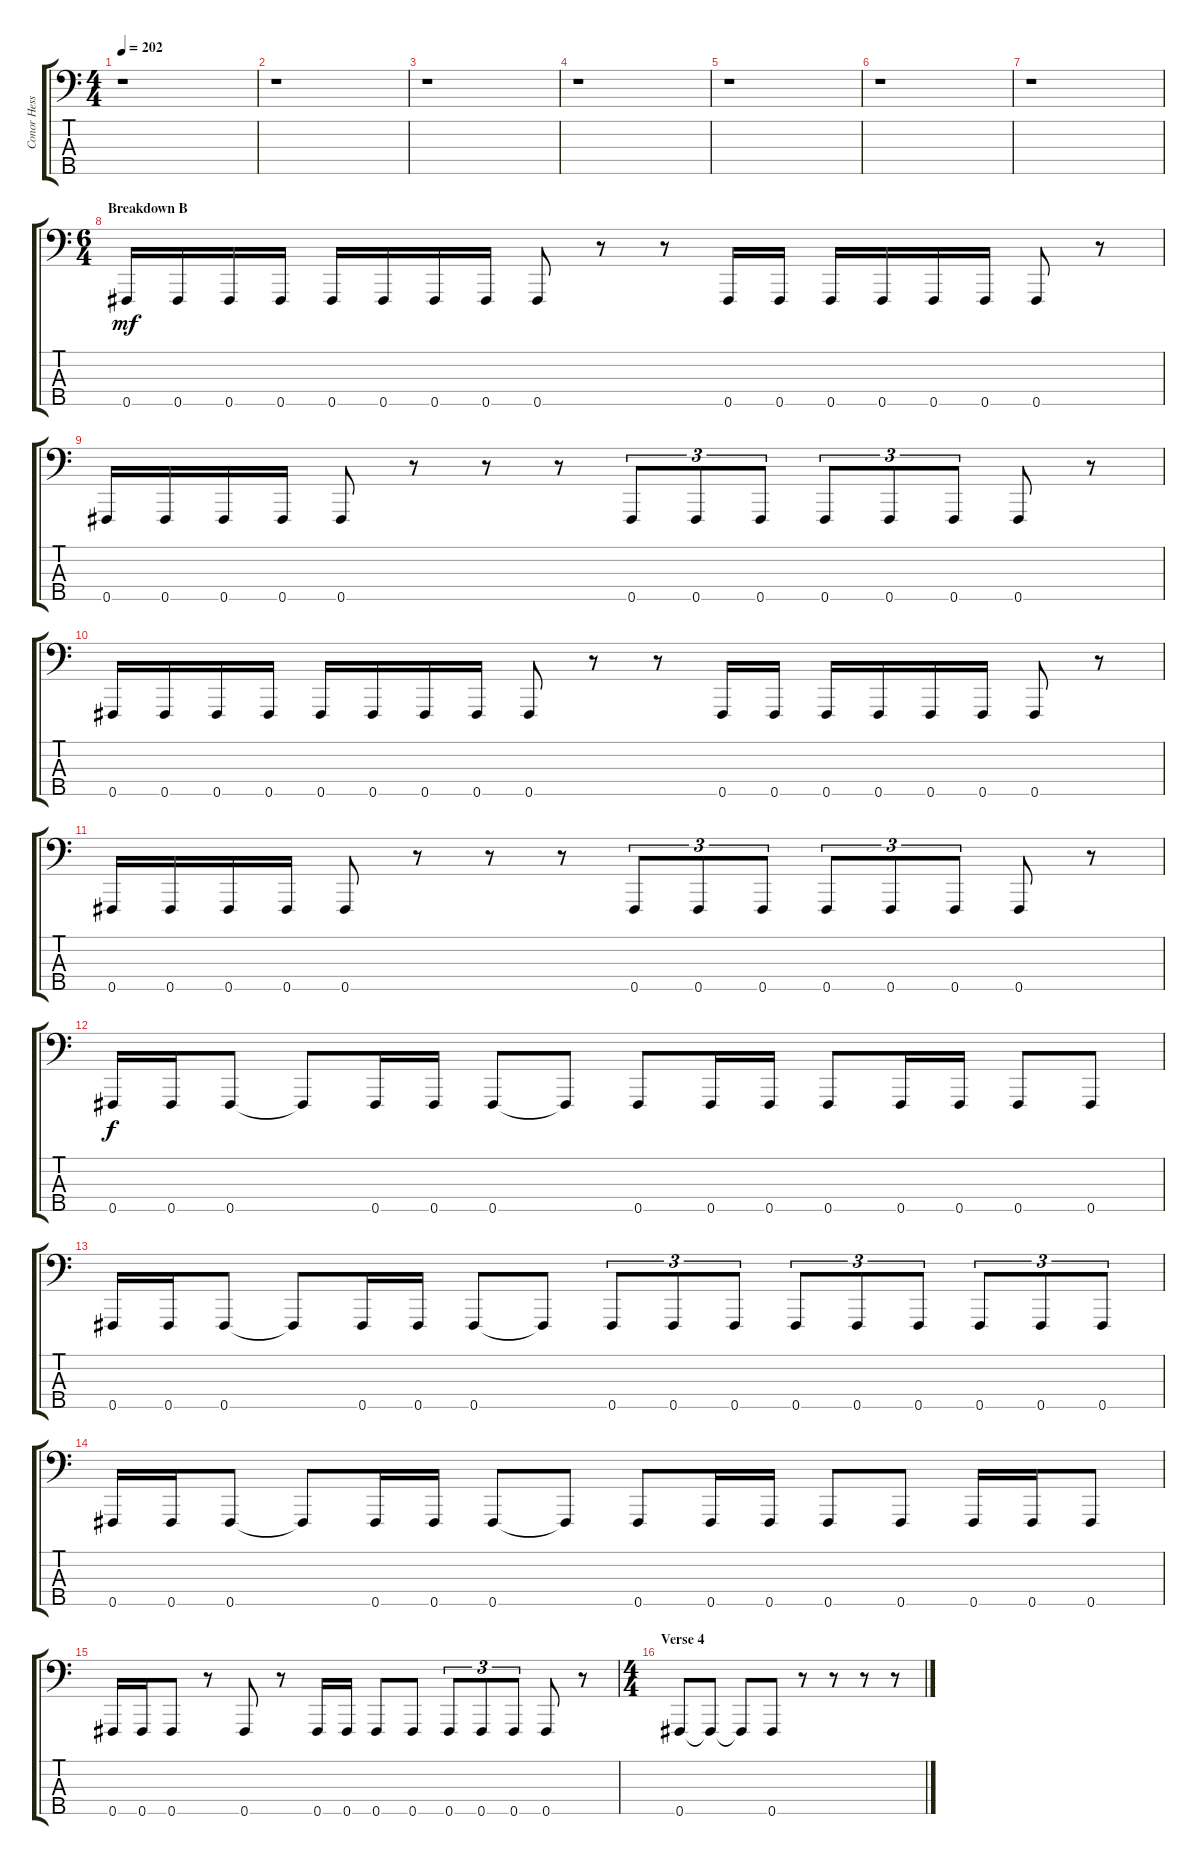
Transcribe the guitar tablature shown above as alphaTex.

\track ("Conor Hesse" "Conor Hess") {instrument slapbass1}
\staff {score tabs}
\tuning (E2 B1 Gb1 Db1 Gb0) {hide}
\ts (4 4)
\tempo 202
\clef f4
\ks c
r.1{dy f} |
r.1 |
r.1 |
r.1 |
r.1 |
r.1 |
r.1 |
\ts (6 4)
\section ("" "Breakdown B")
0.5.16{dy mf} 0.5.16 0.5.16 0.5.16 0.5.16 0.5.16 0.5.16 0.5.16 0.5.8 r.8 r.8 0.5.16 0.5.16 0.5.16 0.5.16 0.5.16 0.5.16 0.5.8 r.8 |
0.5.16 0.5.16 0.5.16 0.5.16 0.5.8 r.8 r.8 r.8 0.5.8{tu (3 2)} 0.5.8{tu (3 2)} 0.5.8{tu (3 2)} 0.5.8{tu (3 2)} 0.5.8{tu (3 2)} 0.5.8{tu (3 2)} 0.5.8 r.8 |
0.5.16 0.5.16 0.5.16 0.5.16 0.5.16 0.5.16 0.5.16 0.5.16 0.5.8 r.8 r.8 0.5.16 0.5.16 0.5.16 0.5.16 0.5.16 0.5.16 0.5.8 r.8 |
0.5.16 0.5.16 0.5.16 0.5.16 0.5.8 r.8 r.8 r.8 0.5.8{tu (3 2)} 0.5.8{tu (3 2)} 0.5.8{tu (3 2)} 0.5.8{tu (3 2)} 0.5.8{tu (3 2)} 0.5.8{tu (3 2)} 0.5.8 r.8 |
0.5.16{dy f} 0.5.16 0.5.8 0.5{t}.8 0.5.16 0.5.16 0.5.8 0.5{t}.8 0.5.8 0.5.16 0.5.16 0.5.8 0.5.16 0.5.16 0.5.8 0.5.8 |
0.5.16 0.5.16 0.5.8 0.5{t}.8 0.5.16 0.5.16 0.5.8 0.5{t}.8 0.5.8{tu (3 2)} 0.5.8{tu (3 2)} 0.5.8{tu (3 2)} 0.5.8{tu (3 2)} 0.5.8{tu (3 2)} 0.5.8{tu (3 2)} 0.5.8{tu (3 2)} 0.5.8{tu (3 2)} 0.5.8{tu (3 2)} |
0.5.16 0.5.16 0.5.8 0.5{t}.8 0.5.16 0.5.16 0.5.8 0.5{t}.8 0.5.8 0.5.16 0.5.16 0.5.8 0.5.8 0.5.16 0.5.16 0.5.8 |
0.5.16 0.5.16 0.5.8 r.8 0.5.8 r.8 0.5.16 0.5.16 0.5.8 0.5.8 0.5.8{tu (3 2)} 0.5.8{tu (3 2)} 0.5.8{tu (3 2)} 0.5.8 r.8 |
\ts (4 4)
\section ("" "Verse 4")
0.5.8 0.5{t}.8 0.5{t}.8 0.5.8 r.8 r.8 r.8 r.8
